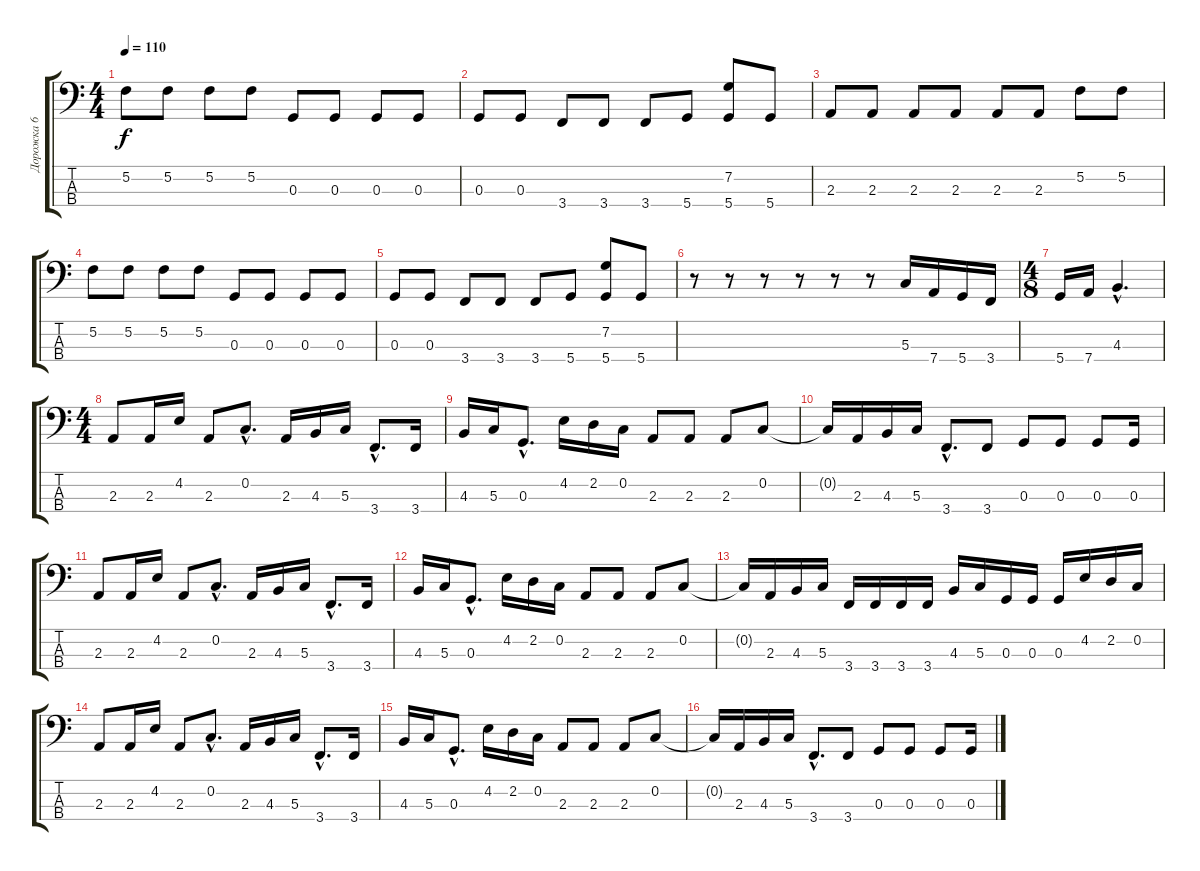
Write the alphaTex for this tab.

\track ("Дорожка 6" "Дорожка 6") {instrument slapbass1}
\staff {score tabs}
\tuning (F2 C2 G1 D1) {hide}
\ts (4 4)
\tempo 110
\clef f4
\ks c
5.2.8{dy f} 5.2.8 5.2.8 5.2.8 0.3.8 0.3.8 0.3.8 0.3.8 |
0.3.8 0.3.8 3.4.8 3.4.8 3.4.8 5.4.8 (7.2 5.4).8 5.4.8 |
2.3.8 2.3.8 2.3.8 2.3.8 2.3.8 2.3.8 5.2.8 5.2.8 |
5.2.8 5.2.8 5.2.8 5.2.8 0.3.8 0.3.8 0.3.8 0.3.8 |
0.3.8 0.3.8 3.4.8 3.4.8 3.4.8 5.4.8 (7.2 5.4).8 5.4.8 |
r.8 r.8 r.8 r.8 r.8 r.8 5.3.16 7.4.16 5.4.16 3.4.16 |
\ts (4 8)
5.4.16 7.4.16 4.3{hac}.4{d} |
\ts (4 4)
2.3.8 2.3.16 4.2.16 2.3.8 0.2{hac}.8{d} 2.3.16 4.3.16 5.3.16 3.4{hac}.8{d} 3.4.16 |
4.3.16 5.3.16 0.3{hac}.8{d} 4.2.16 2.2.16 0.2.16 2.3.8 2.3.8 2.3.8 0.2.8 |
0.2{t}.16 2.3.16 4.3.16 5.3.16 3.4{hac}.8{d} 3.4.8 0.3.8 0.3.8 0.3.8 0.3.16 |
2.3.8 2.3.16 4.2.16 2.3.8 0.2{hac}.8{d} 2.3.16 4.3.16 5.3.16 3.4{hac}.8{d} 3.4.16 |
4.3.16 5.3.16 0.3{hac}.8{d} 4.2.16 2.2.16 0.2.16 2.3.8 2.3.8 2.3.8 0.2.8 |
0.2{t}.16 2.3.16 4.3.16 5.3.16 3.4.16 3.4.16 3.4.16 3.4.16 4.3.16 5.3.16 0.3.16 0.3.16 0.3.16 4.2.16 2.2.16 0.2.16 |
2.3.8 2.3.16 4.2.16 2.3.8 0.2{hac}.8{d} 2.3.16 4.3.16 5.3.16 3.4{hac}.8{d} 3.4.16 |
4.3.16 5.3.16 0.3{hac}.8{d} 4.2.16 2.2.16 0.2.16 2.3.8 2.3.8 2.3.8 0.2.8 |
0.2{t}.16 2.3.16 4.3.16 5.3.16 3.4{hac}.8{d} 3.4.8 0.3.8 0.3.8 0.3.8 0.3.16
